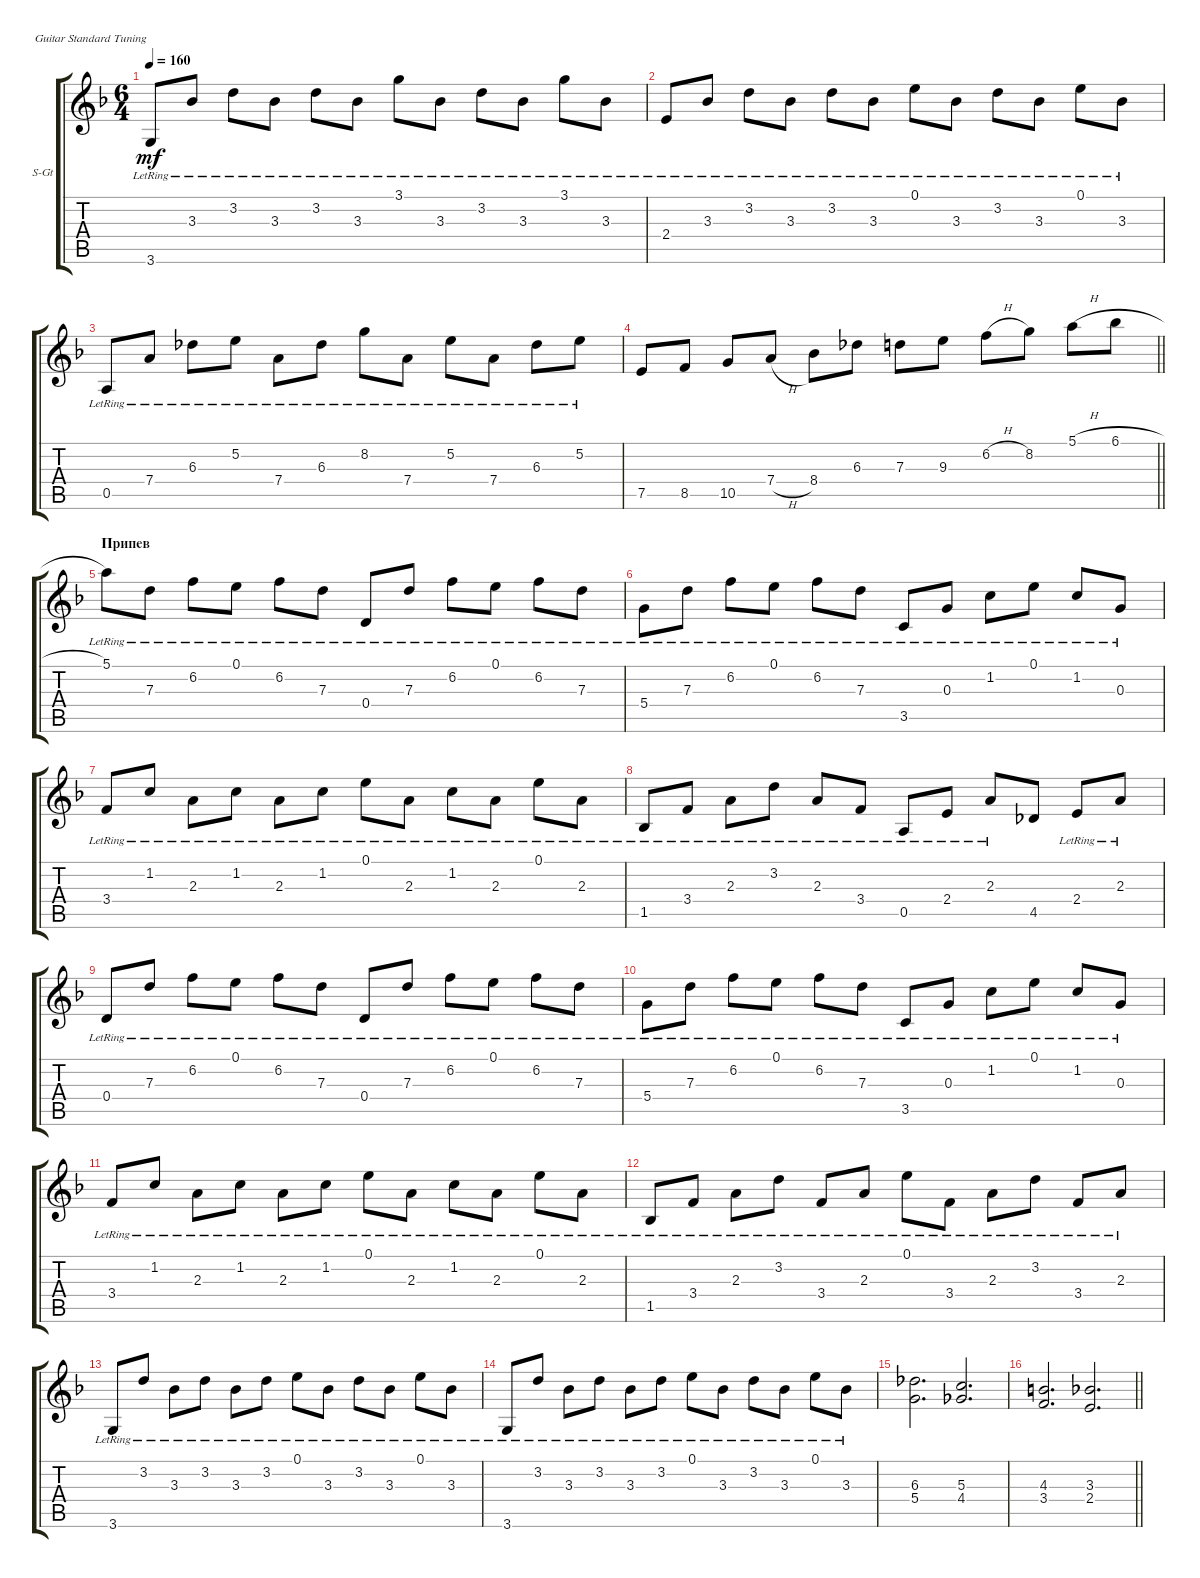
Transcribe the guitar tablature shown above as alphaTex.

\bracketExtendMode groupsimilarinstruments
\firstSystemTrackNameOrientation horizontal
\otherSystemsTrackNameOrientation horizontal
\track ("" "S-Gt") {instrument acousticguitarsteel}
\staff {score tabs}
\tuning (E4 B3 G3 D3 A2 E2)
\ts (6 4)
\tempo 160
\clef g2
\ks dminor
3.6{lr}.8{dy mf} 3.3{lr}.8 3.2{lr}.8 3.3{lr}.8 3.2{lr}.8 3.3{lr}.8 3.1{lr}.8 3.3{lr}.8 3.2{lr}.8 3.3{lr}.8 3.1{lr}.8 3.3{lr}.8 |
2.4{lr}.8 3.3{lr}.8 3.2{lr}.8 3.3{lr}.8 3.2{lr}.8 3.3{lr}.8 0.1{lr}.8 3.3{lr}.8 3.2{lr}.8 3.3{lr}.8 0.1{lr}.8 3.3{lr}.8 |
0.5{lr}.8 7.4{lr}.8 6.3{lr}.8 5.2{lr}.8 7.4{lr}.8 6.3{lr}.8 8.2{lr}.8 7.4{lr}.8 5.2{lr}.8 7.4{lr}.8 6.3{lr}.8 5.2{lr}.8 |
\barLineRight lightlight
7.5.8 8.5.8 10.5.8 7.4{h}.8 8.4.8 6.3.8 7.3.8 9.3.8 6.2{h}.8 8.2.8 5.1{h}.8 6.1{h}.8 |
\section ("" "Припев")
5.1{lr}.8 7.3{lr}.8 6.2{lr}.8 0.1{lr}.8 6.2{lr}.8 7.3{lr}.8 0.4{lr}.8 7.3{lr}.8 6.2{lr}.8 0.1{lr}.8 6.2{lr}.8 7.3{lr}.8 |
5.4{lr}.8 7.3{lr}.8 6.2{lr}.8 0.1{lr}.8 6.2{lr}.8 7.3{lr}.8 3.5{lr}.8 0.3{lr}.8 1.2{lr}.8 0.1{lr}.8 1.2{lr}.8 0.3{lr}.8 |
3.4{lr}.8 1.2{lr}.8 2.3{lr}.8 1.2{lr}.8 2.3{lr}.8 1.2{lr}.8 0.1{lr}.8 2.3{lr}.8 1.2{lr}.8 2.3{lr}.8 0.1{lr}.8 2.3{lr}.8 |
1.5{lr}.8 3.4{lr}.8 2.3{lr}.8 3.2{lr}.8 2.3{lr}.8 3.4{lr}.8 0.5{lr}.8 2.4{lr}.8 2.3{lr}.8 4.5.8 2.4{lr}.8 2.3{lr}.8 |
0.4{lr}.8 7.3{lr}.8 6.2{lr}.8 0.1{lr}.8 6.2{lr}.8 7.3{lr}.8 0.4{lr}.8 7.3{lr}.8 6.2{lr}.8 0.1{lr}.8 6.2{lr}.8 7.3{lr}.8 |
5.4{lr}.8 7.3{lr}.8 6.2{lr}.8 0.1{lr}.8 6.2{lr}.8 7.3{lr}.8 3.5{lr}.8 0.3{lr}.8 1.2{lr}.8 0.1{lr}.8 1.2{lr}.8 0.3{lr}.8 |
3.4{lr}.8 1.2{lr}.8 2.3{lr}.8 1.2{lr}.8 2.3{lr}.8 1.2{lr}.8 0.1{lr}.8 2.3{lr}.8 1.2{lr}.8 2.3{lr}.8 0.1{lr}.8 2.3{lr}.8 |
1.5{lr}.8 3.4{lr}.8 2.3{lr}.8 3.2{lr}.8 3.4{lr}.8 2.3{lr}.8 0.1{lr}.8 3.4{lr}.8 2.3{lr}.8 3.2{lr}.8 3.4{lr}.8 2.3{lr}.8 |
3.6{lr}.8 3.2{lr}.8 3.3{lr}.8 3.2{lr}.8 3.3{lr}.8 3.2{lr}.8 0.1{lr}.8 3.3{lr}.8 3.2{lr}.8 3.3{lr}.8 0.1{lr}.8 3.3{lr}.8 |
3.6{lr}.8 3.2{lr}.8 3.3{lr}.8 3.2{lr}.8 3.3{lr}.8 3.2{lr}.8 0.1{lr}.8 3.3{lr}.8 3.2{lr}.8 3.3{lr}.8 0.1{lr}.8 3.3{lr}.8 |
(6.3 5.4).2{d} (5.3 4.4).2{d} |
\barLineRight lightlight
(4.3 3.4).2{d} (3.3 2.4).2{d}
